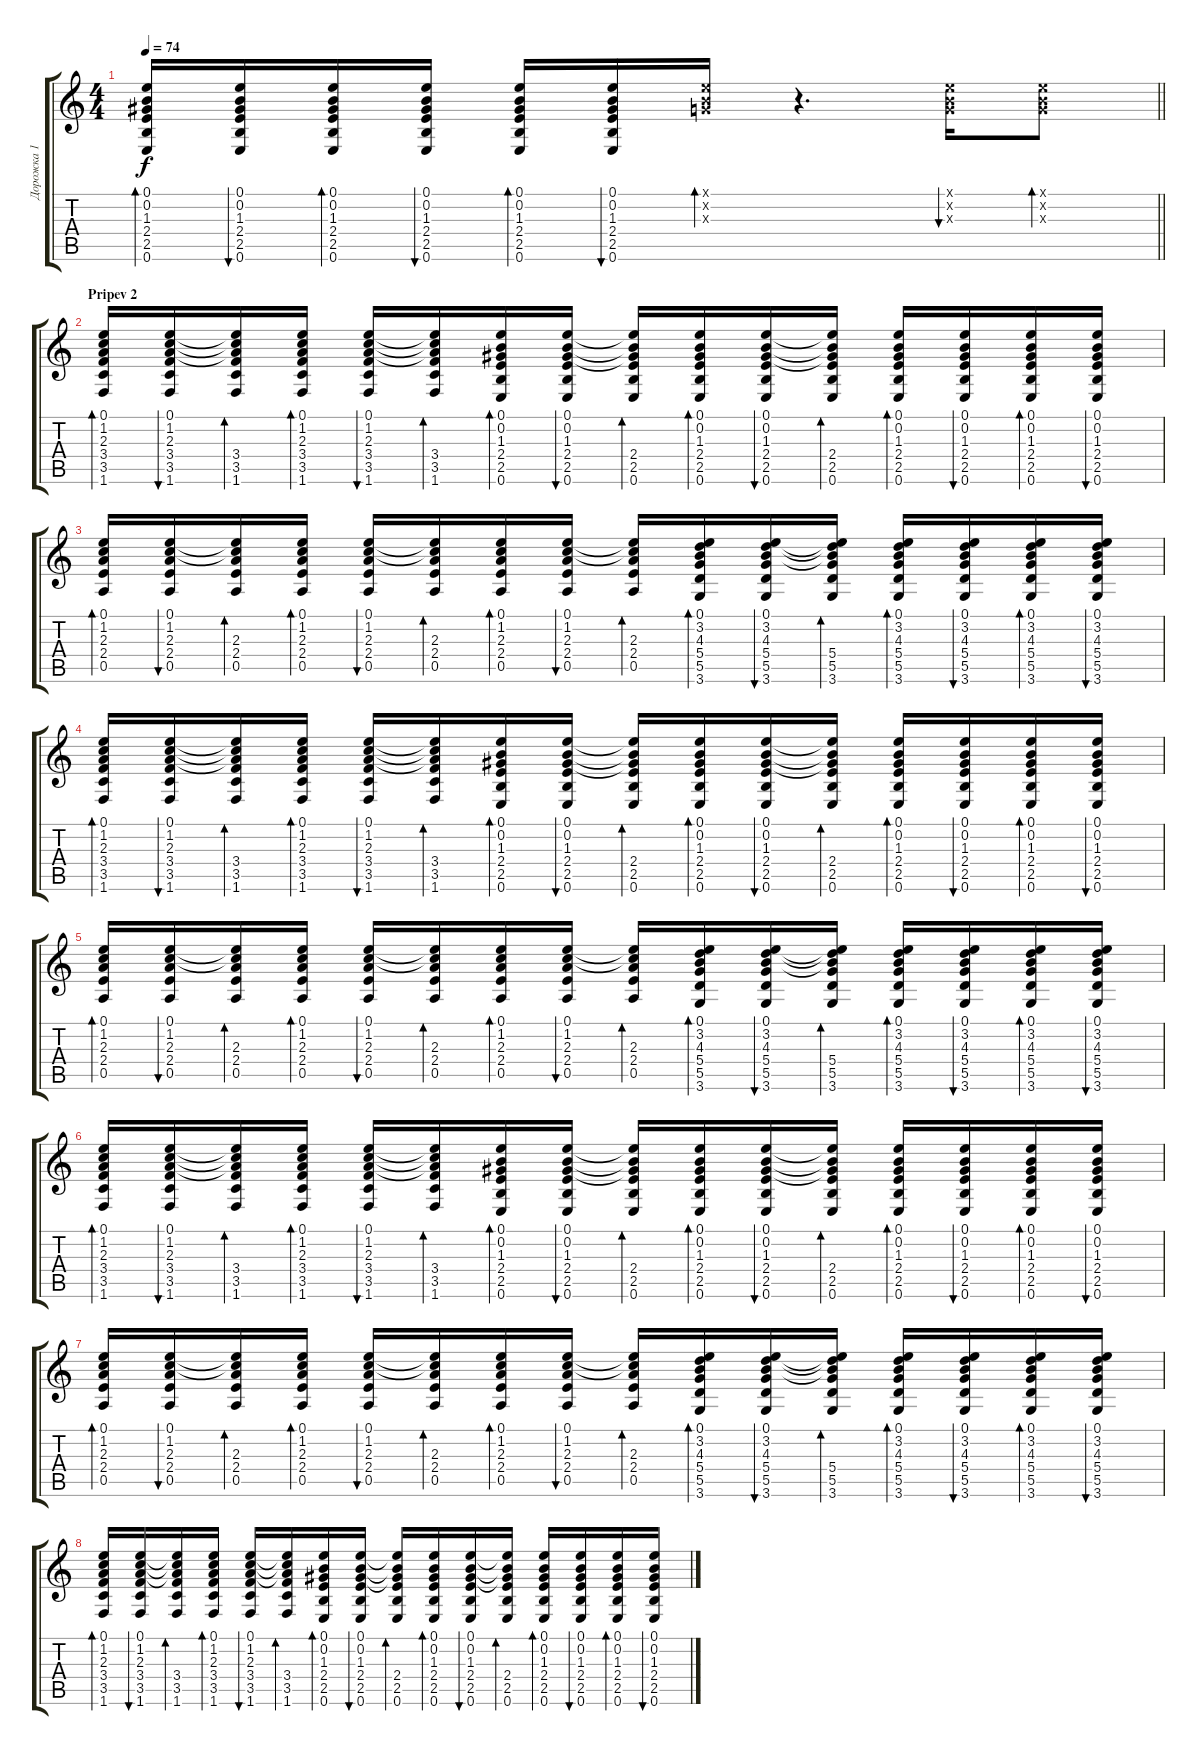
\track ("Дорожка 1" "Дорожка 1") {instrument acousticguitarsteel}
\staff {score tabs}
\tuning (E4 B3 G3 D3 A2 E2) {hide}
\ts (4 4)
\tempo 74
\clef g2
\barLineRight lightlight
\ks c
(0.1 0.2 1.3 2.4 2.5 0.6).16{bd 30 dy f} (0.1 0.2 1.3 2.4 2.5 0.6).16{bu 30} (0.1 0.2 1.3 2.4 2.5 0.6).16{bd 30} (0.1 0.2 1.3 2.4 2.5 0.6).16{bu 30} (0.1 0.2 1.3 2.4 2.5 0.6).16{bd 30} (0.1 0.2 1.3 2.4 2.5 0.6).16{bu 30} (0.1{x} 0.2{x} 0.3{x}).16{bd 30} r.4{d} (0.1{x} 0.2{x} 0.3{x}).16{bu 30} (0.1{x} 0.2{x} 0.3{x}).8{bd 30} |
\section ("" "Pripev 2")
(0.1 1.2 2.3 3.4 3.5 1.6).16{bd 30} (0.1 1.2 2.3 3.4 3.5 1.6).16{bu 30} (0.1{t} 1.2{t} 2.3{t} 3.4 3.5 1.6).16{bd 30} (0.1 1.2 2.3 3.4 3.5 1.6).16{bd 30} (0.1 1.2 2.3 3.4 3.5 1.6).16{bu 30} (0.1{t} 1.2{t} 2.3{t} 3.4 3.5 1.6).16{bd 30} (0.1 0.2 1.3 2.4 2.5 0.6).16{bd 30} (0.1 0.2 1.3 2.4 2.5 0.6).16{bu 30} (0.1{t} 0.2{t} 1.3{t} 2.4 2.5 0.6).16{bd 30} (0.1 0.2 1.3 2.4 2.5 0.6).16{bd 30} (0.1 0.2 1.3 2.4 2.5 0.6).16{bu 30} (0.1{t} 0.2{t} 1.3{t} 2.4 2.5 0.6).16{bd 30} (0.1 0.2 1.3 2.4 2.5 0.6).16{bd 30} (0.1 0.2 1.3 2.4 2.5 0.6).16{bu 30} (0.1 0.2 1.3 2.4 2.5 0.6).16{bd 30} (0.1 0.2 1.3 2.4 2.5 0.6).16{bu 30} |
(0.1 1.2 2.3 2.4 0.5).16{bd 30} (0.1 1.2 2.3 2.4 0.5).16{bu 30} (0.1{t} 1.2{t} 2.3 2.4 0.5).16{bd 30} (0.1 1.2 2.3 2.4 0.5).16{bd 30} (0.1 1.2 2.3 2.4 0.5).16{bu 30} (0.1{t} 1.2{t} 2.3 2.4 0.5).16{bd 30} (0.1 1.2 2.3 2.4 0.5).16{bd 30} (0.1 1.2 2.3 2.4 0.5).16{bu 30} (0.1{t} 1.2{t} 2.3 2.4 0.5).16{bd 30} (0.1 3.2 4.3 5.4 5.5 3.6).16{bd 30} (0.1 3.2 4.3 5.4 5.5 3.6).16{bu 30} (0.1{t} 3.2{t} 4.3{t} 5.4 5.5 3.6).16{bd 30} (0.1 3.2 4.3 5.4 5.5 3.6).16{bd 30} (0.1 3.2 4.3 5.4 5.5 3.6).16{bu 30} (0.1 3.2 4.3 5.4 5.5 3.6).16{bd 30} (0.1 3.2 4.3 5.4 5.5 3.6).16{bu 30} |
(0.1 1.2 2.3 3.4 3.5 1.6).16{bd 30} (0.1 1.2 2.3 3.4 3.5 1.6).16{bu 30} (0.1{t} 1.2{t} 2.3{t} 3.4 3.5 1.6).16{bd 30} (0.1 1.2 2.3 3.4 3.5 1.6).16{bd 30} (0.1 1.2 2.3 3.4 3.5 1.6).16{bu 30} (0.1{t} 1.2{t} 2.3{t} 3.4 3.5 1.6).16{bd 30} (0.1 0.2 1.3 2.4 2.5 0.6).16{bd 30} (0.1 0.2 1.3 2.4 2.5 0.6).16{bu 30} (0.1{t} 0.2{t} 1.3{t} 2.4 2.5 0.6).16{bd 30} (0.1 0.2 1.3 2.4 2.5 0.6).16{bd 30} (0.1 0.2 1.3 2.4 2.5 0.6).16{bu 30} (0.1{t} 0.2{t} 1.3{t} 2.4 2.5 0.6).16{bd 30} (0.1 0.2 1.3 2.4 2.5 0.6).16{bd 30} (0.1 0.2 1.3 2.4 2.5 0.6).16{bu 30} (0.1 0.2 1.3 2.4 2.5 0.6).16{bd 30} (0.1 0.2 1.3 2.4 2.5 0.6).16{bu 30} |
(0.1 1.2 2.3 2.4 0.5).16{bd 30} (0.1 1.2 2.3 2.4 0.5).16{bu 30} (0.1{t} 1.2{t} 2.3 2.4 0.5).16{bd 30} (0.1 1.2 2.3 2.4 0.5).16{bd 30} (0.1 1.2 2.3 2.4 0.5).16{bu 30} (0.1{t} 1.2{t} 2.3 2.4 0.5).16{bd 30} (0.1 1.2 2.3 2.4 0.5).16{bd 30} (0.1 1.2 2.3 2.4 0.5).16{bu 30} (0.1{t} 1.2{t} 2.3 2.4 0.5).16{bd 30} (0.1 3.2 4.3 5.4 5.5 3.6).16{bd 30} (0.1 3.2 4.3 5.4 5.5 3.6).16{bu 30} (0.1{t} 3.2{t} 4.3{t} 5.4 5.5 3.6).16{bd 30} (0.1 3.2 4.3 5.4 5.5 3.6).16{bd 30} (0.1 3.2 4.3 5.4 5.5 3.6).16{bu 30} (0.1 3.2 4.3 5.4 5.5 3.6).16{bd 30} (0.1 3.2 4.3 5.4 5.5 3.6).16{bu 30} |
(0.1 1.2 2.3 3.4 3.5 1.6).16{bd 30} (0.1 1.2 2.3 3.4 3.5 1.6).16{bu 30} (0.1{t} 1.2{t} 2.3{t} 3.4 3.5 1.6).16{bd 30} (0.1 1.2 2.3 3.4 3.5 1.6).16{bd 30} (0.1 1.2 2.3 3.4 3.5 1.6).16{bu 30} (0.1{t} 1.2{t} 2.3{t} 3.4 3.5 1.6).16{bd 30} (0.1 0.2 1.3 2.4 2.5 0.6).16{bd 30} (0.1 0.2 1.3 2.4 2.5 0.6).16{bu 30} (0.1{t} 0.2{t} 1.3{t} 2.4 2.5 0.6).16{bd 30} (0.1 0.2 1.3 2.4 2.5 0.6).16{bd 30} (0.1 0.2 1.3 2.4 2.5 0.6).16{bu 30} (0.1{t} 0.2{t} 1.3{t} 2.4 2.5 0.6).16{bd 30} (0.1 0.2 1.3 2.4 2.5 0.6).16{bd 30} (0.1 0.2 1.3 2.4 2.5 0.6).16{bu 30} (0.1 0.2 1.3 2.4 2.5 0.6).16{bd 30} (0.1 0.2 1.3 2.4 2.5 0.6).16{bu 30} |
(0.1 1.2 2.3 2.4 0.5).16{bd 30} (0.1 1.2 2.3 2.4 0.5).16{bu 30} (0.1{t} 1.2{t} 2.3 2.4 0.5).16{bd 30} (0.1 1.2 2.3 2.4 0.5).16{bd 30} (0.1 1.2 2.3 2.4 0.5).16{bu 30} (0.1{t} 1.2{t} 2.3 2.4 0.5).16{bd 30} (0.1 1.2 2.3 2.4 0.5).16{bd 30} (0.1 1.2 2.3 2.4 0.5).16{bu 30} (0.1{t} 1.2{t} 2.3 2.4 0.5).16{bd 30} (0.1 3.2 4.3 5.4 5.5 3.6).16{bd 30} (0.1 3.2 4.3 5.4 5.5 3.6).16{bu 30} (0.1{t} 3.2{t} 4.3{t} 5.4 5.5 3.6).16{bd 30} (0.1 3.2 4.3 5.4 5.5 3.6).16{bd 30} (0.1 3.2 4.3 5.4 5.5 3.6).16{bu 30} (0.1 3.2 4.3 5.4 5.5 3.6).16{bd 30} (0.1 3.2 4.3 5.4 5.5 3.6).16{bu 30} |
(0.1 1.2 2.3 3.4 3.5 1.6).16{bd 30} (0.1 1.2 2.3 3.4 3.5 1.6).16{bu 30} (0.1{t} 1.2{t} 2.3{t} 3.4 3.5 1.6).16{bd 30} (0.1 1.2 2.3 3.4 3.5 1.6).16{bd 30} (0.1 1.2 2.3 3.4 3.5 1.6).16{bu 30} (0.1{t} 1.2{t} 2.3{t} 3.4 3.5 1.6).16{bd 30} (0.1 0.2 1.3 2.4 2.5 0.6).16{bd 30} (0.1 0.2 1.3 2.4 2.5 0.6).16{bu 30} (0.1{t} 0.2{t} 1.3{t} 2.4 2.5 0.6).16{bd 30} (0.1 0.2 1.3 2.4 2.5 0.6).16{bd 30} (0.1 0.2 1.3 2.4 2.5 0.6).16{bu 30} (0.1{t} 0.2{t} 1.3{t} 2.4 2.5 0.6).16{bd 30} (0.1 0.2 1.3 2.4 2.5 0.6).16{bd 30} (0.1 0.2 1.3 2.4 2.5 0.6).16{bu 30} (0.1 0.2 1.3 2.4 2.5 0.6).16{bd 30} (0.1 0.2 1.3 2.4 2.5 0.6).16{bu 30}
